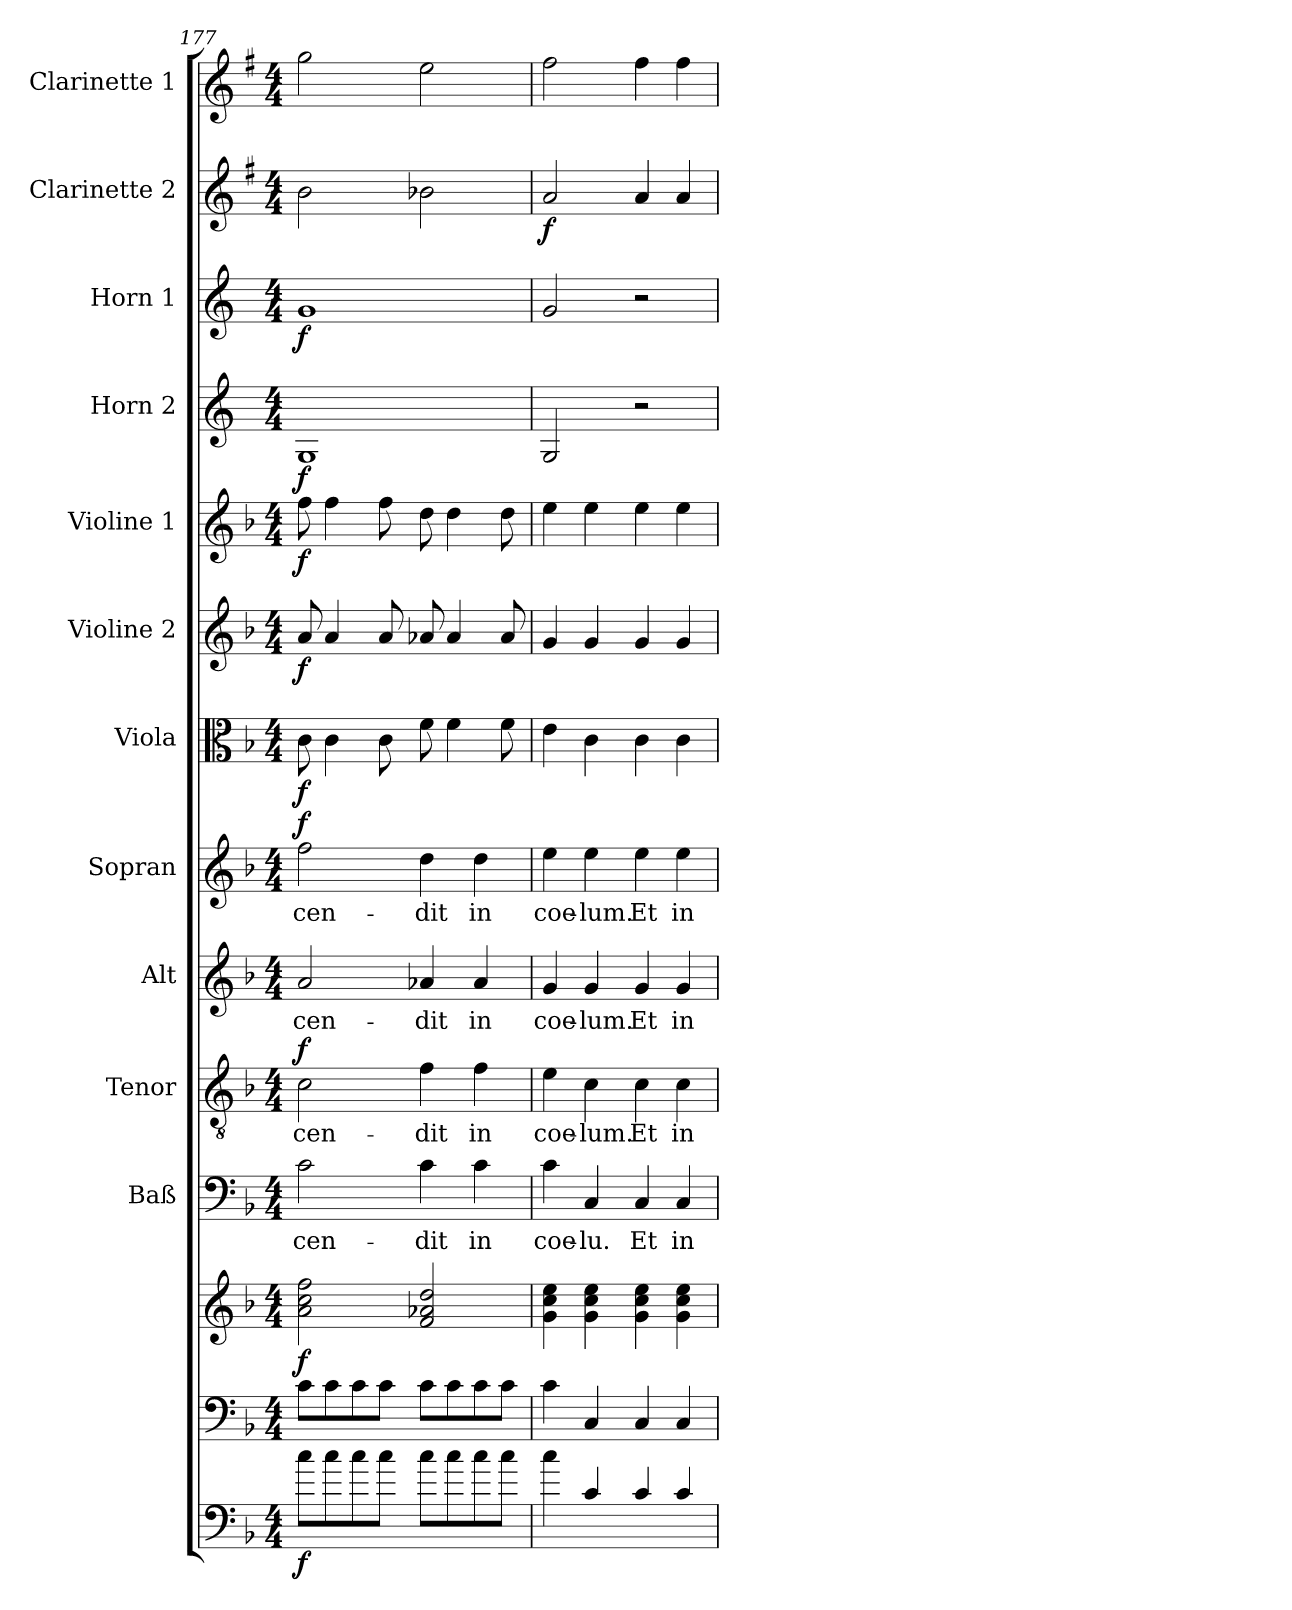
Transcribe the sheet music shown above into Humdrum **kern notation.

**kern	**dynam	**kern	**kern	**dynam	**kern	**text	**kern	**text	**dynam	**kern	**text	**kern	**text	**dynam	**kern	**dynam	**kern	**dynam	**kern	**dynam	**kern	**dynam	**kern	**dynam	**kern	**dynam	**kern
*part13	*part13	*part12	*part12	*part12	*part11	*part11	*part10	*part10	*part10	*part9	*part9	*part8	*part8	*part8	*part7	*part7	*part6	*part6	*part5	*part5	*part4	*part4	*part3	*part3	*part2	*part2	*part1
*staff14	*staff14	*staff13	*staff12	*staff12/13	*staff11	*staff11	*staff10	*staff10	*staff10	*staff9	*staff9	*staff8	*staff8	*staff8	*staff7	*staff7	*staff6	*staff6	*staff5	*staff5	*staff4	*staff4	*staff3	*staff3	*staff2	*staff2	*staff1
*	*	*	*	*	*I"Baß	*	*I"Tenor	*	*	*I"Alt	*	*I"Sopran	*	*	*I"Viola	*	*I"Violine 2	*	*I"Violine 1	*	*I"Horn 2	*	*I"Horn 1	*	*I"Clarinette 2	*	*I"Clarinette 1
*	*	*	*	*	*I'Baß	*	*I'Ten	*	*	*I'Alt	*	*I'Sop	*	*	*I'Vla.	*	*I'Vln. 2	*	*I'Vln. 1	*	*I'Hrn. 2	*	*I'Hrn. 1	*	*	*	*
*clefF4	*	*clefF4	*clefG2	*	*clefF4	*	*clefGv2	*	*	*clefG2	*	*clefG2	*	*	*clefC3	*	*clefG2	*	*clefG2	*	*clefG2	*	*clefG2	*	*clefG2	*	*clefG2
*ITrd7c12	*	*	*	*	*	*	*	*	*	*	*	*	*	*	*	*	*	*	*	*	*ITrd4c7	*	*ITrd4c7	*	*ITrd1c2	*	*ITrd1c2
*k[b-]	*	*k[b-]	*k[b-]	*	*k[b-]	*	*k[b-]	*	*	*k[b-]	*	*k[b-]	*	*	*k[b-]	*	*k[b-]	*	*k[b-]	*	*k[b-]	*	*k[b-]	*	*k[b-]	*	*k[b-]
*F:	*	*F:	*F:	*	*F:	*	*F:	*	*	*F:	*	*F:	*	*	*F:	*	*F:	*	*F:	*	*F:	*	*F:	*	*F:	*	*F:
*M4/4	*	*M4/4	*M4/4	*	*M4/4	*	*M4/4	*	*	*M4/4	*	*M4/4	*	*	*M4/4	*	*M4/4	*	*M4/4	*	*M4/4	*	*M4/4	*	*M4/4	*	*M4/4
=177	=177	=177	=177	=177	=177	=177	=177	=177	=177	=177	=177	=177	=177	=177	=177	=177	=177	=177	=177	=177	=177	=177	=177	=177	=177	=177	=177
!	!LO:DY:b	!	!	!LO:DY:a=2	!	!LO:LY:b	!	!LO:LY:b	!LO:DY:a	!	!LO:LY:b	!	!LO:LY:b	!LO:DY:a	!	!LO:DY:b	!	!LO:DY:b	!	!LO:DY:b	!	!LO:DY:b	!	!LO:DY:b	!	!	!
8c\L	f	8c\L	2a\ 2cc\ 2ff\	f	2c\	-cen-	2c\	-cen-	f	2a/	-cen-	2ff\	-cen-	f	8c\	f	8a/	f	8ff\	f	1C	f	1c	f	2a\	.	2ff\
8c\	.	8c\	.	.	.	.	.	.	.	.	.	.	.	.	4c\	.	4a/	.	4ff\	.	.	.	.	.	.	.	.
8c\	.	8c\	.	.	.	.	.	.	.	.	.	.	.	.	.	.	.	.	.	.	.	.	.	.	.	.	.
8c\J	.	8c\J	.	.	.	.	.	.	.	.	.	.	.	.	8c\	.	8a/	.	8ff\	.	.	.	.	.	.	.	.
!	!	!	!	!	!	!LO:LY:b	!	!LO:LY:b	!	!	!LO:LY:b	!	!LO:LY:b	!	!	!	!	!	!	!	!	!	!	!	!	!	!
8c\L	.	8c\L	2f/ 2a-X/ 2dd/	.	4c\	-dit	4f\	-dit	.	4a-X/	-dit	4dd\	-dit	.	8f\	.	8a-X/	.	8dd\	.	.	.	.	.	2a-X\	.	2dd\
8c\	.	8c\	.	.	.	.	.	.	.	.	.	.	.	.	4f\	.	4a-/	.	4dd\	.	.	.	.	.	.	.	.
!	!	!	!	!	!	!LO:LY:b	!	!LO:LY:b	!	!	!LO:LY:b	!	!LO:LY:b	!	!	!	!	!	!	!	!	!	!	!	!	!	!
8c\	.	8c\	.	.	4c\	in	4f\	in	.	4a-/	in	4dd\	in	.	.	.	.	.	.	.	.	.	.	.	.	.	.
8c\J	.	8c\J	.	.	.	.	.	.	.	.	.	.	.	.	8f\	.	8a-/	.	8dd\	.	.	.	.	.	.	.	.
!!LO:PB:g=z
=178	=178	=178	=178	=178	=178	=178	=178	=178	=178	=178	=178	=178	=178	=178	=178	=178	=178	=178	=178	=178	=178	=178	=178	=178	=178	=178	=178
!	!	!	!	!	!	!LO:LY:b	!	!LO:LY:b	!	!	!LO:LY:b	!	!LO:LY:b	!	!	!	!	!	!	!	!	!	!	!	!	!LO:DY:b	!
4c\	.	4c\	4g\ 4cc\ 4ee\	.	4c\	coe-	4e\	coe-	.	4g/	coe-	4ee\	coe-	.	4e\	.	4g/	.	4ee\	.	2C/	.	2c/	.	2g/	f	2ee\
!	!	!	!	!	!	!LO:LY:b	!	!LO:LY:b	!	!	!LO:LY:b	!	!LO:LY:b	!	!	!	!	!	!	!	!	!	!	!	!	!	!
4C/	.	4C/	4g\ 4cc\ 4ee\	.	4C/	-lu.	4c\	-lum.	.	4g/	-lum.	4ee\	-lum.	.	4c\	.	4g/	.	4ee\	.	.	.	.	.	.	.	.
!	!	!	!	!	!	!LO:LY:b	!	!LO:LY:b	!	!	!LO:LY:b	!	!LO:LY:b	!	!	!	!	!	!	!	!	!	!	!	!	!	!
4C/	.	4C/	4g\ 4cc\ 4ee\	.	4C/	Et	4c\	Et	.	4g/	Et	4ee\	Et	.	4c\	.	4g/	.	4ee\	.	2r	.	2r	.	4g/	.	4ee\
!	!	!	!	!	!	!LO:LY:b	!	!LO:LY:b	!	!	!LO:LY:b	!	!LO:LY:b	!	!	!	!	!	!	!	!	!	!	!	!	!	!
4C/	.	4C/	4g\ 4cc\ 4ee\	.	4C/	in	4c\	in	.	4g/	in	4ee\	in	.	4c\	.	4g/	.	4ee\	.	.	.	.	.	4g/	.	4ee\
=	=	=	=	=	=	=	=	=	=	=	=	=	=	=	=	=	=	=	=	=	=	=	=	=	=	=	=
*-	*-	*-	*-	*-	*-	*-	*-	*-	*-	*-	*-	*-	*-	*-	*-	*-	*-	*-	*-	*-	*-	*-	*-	*-	*-	*-	*-
